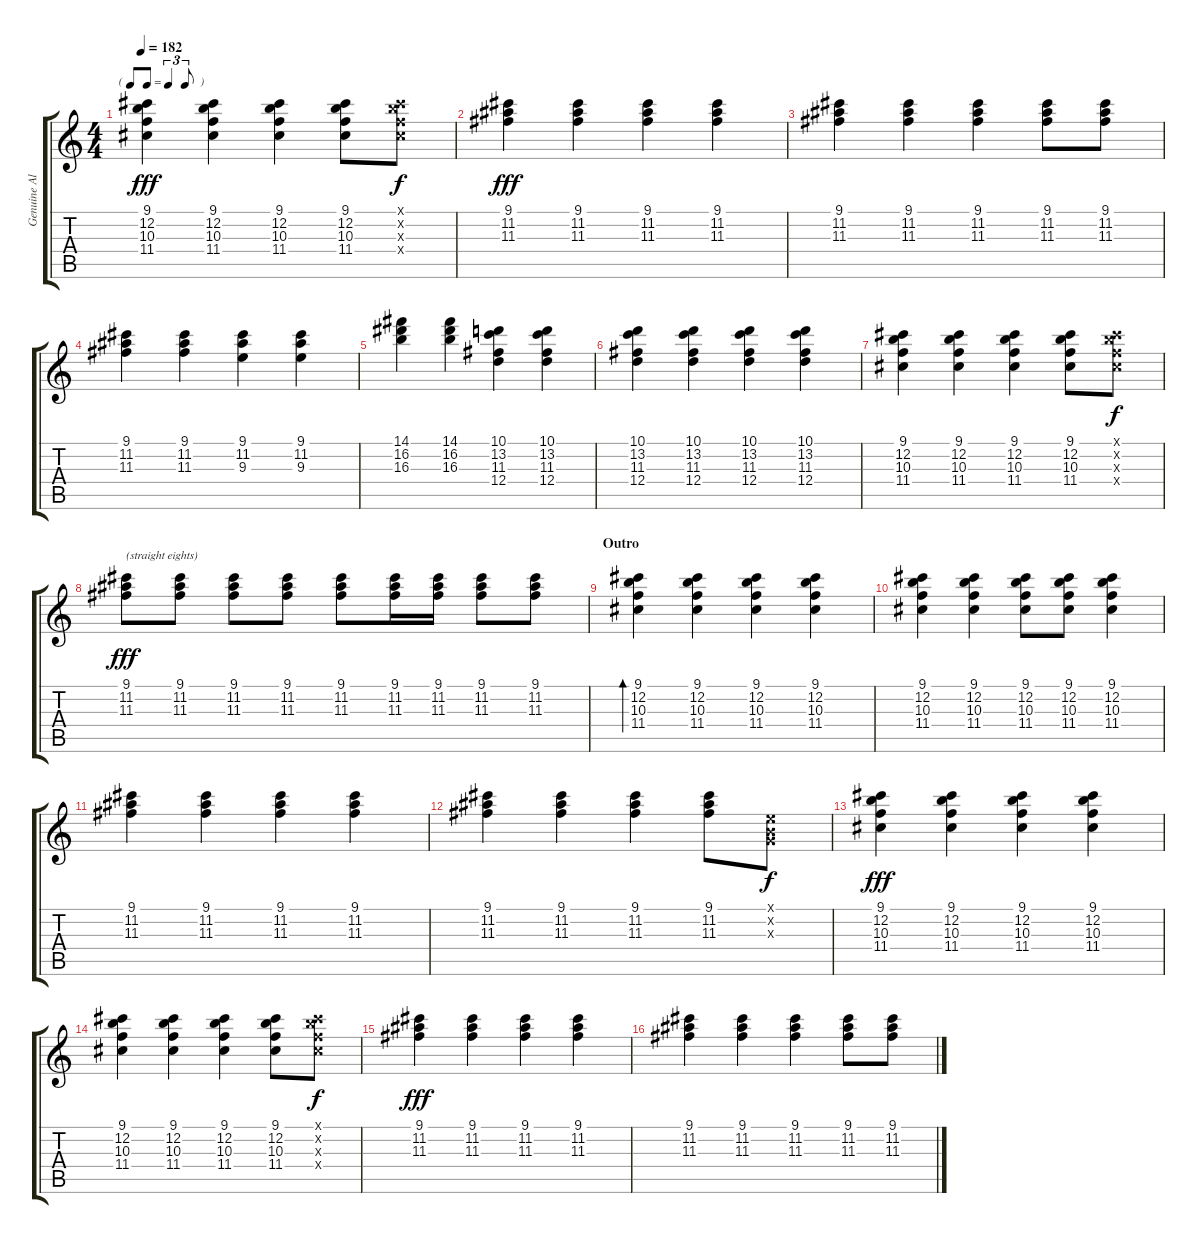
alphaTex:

\track ("Genuine Aloha Ukulele (Made in Japan)" "Genuine Al") {instrument acousticguitarsteel}
\staff {score tabs}
\tuning (E4 B3 G3 D3 A2 E2) {hide}
\ts (4 4)
\tf triplet8th
\tempo 182
\clef g2
\ks c
(9.1 12.2 10.3 11.4).4{dy fff} (9.1 12.2 10.3 11.4).4 (9.1 12.2 10.3 11.4).4 (9.1 12.2 10.3 11.4).8 (9.1{x} 12.2{x} 10.3{x} 11.4{x}).8{dy f} |
(9.1 11.2 11.3).4{dy fff} (9.1 11.2 11.3).4 (9.1 11.2 11.3).4 (9.1 11.2 11.3).4 |
(9.1 11.2 11.3).4 (9.1 11.2 11.3).4 (9.1 11.2 11.3).4 (9.1 11.2 11.3).8 (9.1 11.2 11.3).8 |
(9.1 11.2 11.3).4 (9.1 11.2 11.3).4 (9.1 11.2 9.3).4 (9.1 11.2 9.3).4 |
(14.1 16.2 16.3).4 (14.1 16.2 16.3).4 (10.1 13.2 11.3 12.4).4 (10.1 13.2 11.3 12.4).4 |
(10.1 13.2 11.3 12.4).4 (10.1 13.2 11.3 12.4).4 (10.1 13.2 11.3 12.4).4 (10.1 13.2 11.3 12.4).4 |
(9.1 12.2 10.3 11.4).4 (9.1 12.2 10.3 11.4).4 (9.1 12.2 10.3 11.4).4 (9.1 12.2 10.3 11.4).8 (9.1{x} 12.2{x} 10.3{x} 11.4{x}).8{dy f} |
(9.1 11.2 11.3).8{txt "(straight eights)" dy fff} (9.1 11.2 11.3).8 (9.1 11.2 11.3).8 (9.1 11.2 11.3).8 (9.1 11.2 11.3).8 (9.1 11.2 11.3).16 (9.1 11.2 11.3).16 (9.1 11.2 11.3).8 (9.1 11.2 11.3).8 |
\section ("" "Outro")
(9.1 12.2 10.3 11.4).4{bd 240} (9.1 12.2 10.3 11.4).4 (9.1 12.2 10.3 11.4).4 (9.1 12.2 10.3 11.4).4 |
(9.1 12.2 10.3 11.4).4 (9.1 12.2 10.3 11.4).4 (9.1 12.2 10.3 11.4).8 (9.1 12.2 10.3 11.4).8 (9.1 12.2 10.3 11.4).4 |
(9.1 11.2 11.3).4 (9.1 11.2 11.3).4 (9.1 11.2 11.3).4 (9.1 11.2 11.3).4 |
(9.1 11.2 11.3).4 (9.1 11.2 11.3).4 (9.1 11.2 11.3).4 (9.1 11.2 11.3).8 (0.1{x} 0.2{x} 0.3{x}).8{dy f} |
(9.1 12.2 10.3 11.4).4{dy fff} (9.1 12.2 10.3 11.4).4 (9.1 12.2 10.3 11.4).4 (9.1 12.2 10.3 11.4).4 |
(9.1 12.2 10.3 11.4).4 (9.1 12.2 10.3 11.4).4 (9.1 12.2 10.3 11.4).4 (9.1 12.2 10.3 11.4).8 (9.1{x} 12.2{x} 10.3{x} 11.4{x}).8{dy f} |
(9.1 11.2 11.3).4{dy fff} (9.1 11.2 11.3).4 (9.1 11.2 11.3).4 (9.1 11.2 11.3).4 |
(9.1 11.2 11.3).4 (9.1 11.2 11.3).4 (9.1 11.2 11.3).4 (9.1 11.2 11.3).8 (9.1 11.2 11.3).8
